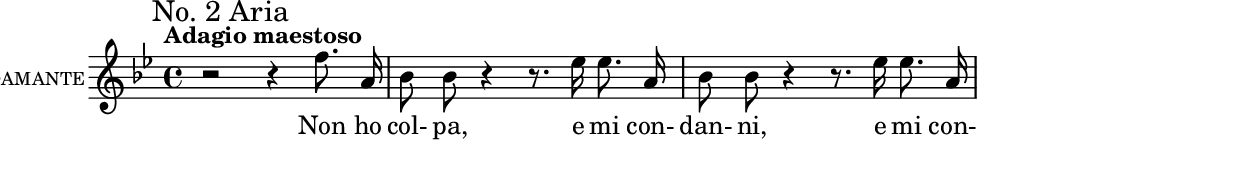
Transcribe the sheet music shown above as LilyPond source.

\version "2.18.2"

\include "lilypond-book-preamble.ly"

\paper {
  % #(set-paper-size "a4")
  top-margin = 10
}

\header {
  % title = "Idomeneo"
  % composer = "W. A. Mozart"
  % opus = "KV. 366"
}

\new Staff \with {
  vocalName = \markup \smallCaps Idamante
}
\relative c'' {
  \mark \markup "No. 2 Aria"
  \key bes \major
  \time 4/4
  \tempo "Adagio maestoso"
  \autoBeamOff
  \set Score.currentBarNumber = #1
  \bar ""
  r2 r4 f8. a,16 | bes8 bes r4 r8. es16 es8. a,16 |
  bes8 bes r4 r8. es16 es8. a,16
}
\addlyrics {
  Non ho | col- pa, e mi con-
  dan- ni, e mi con-
}